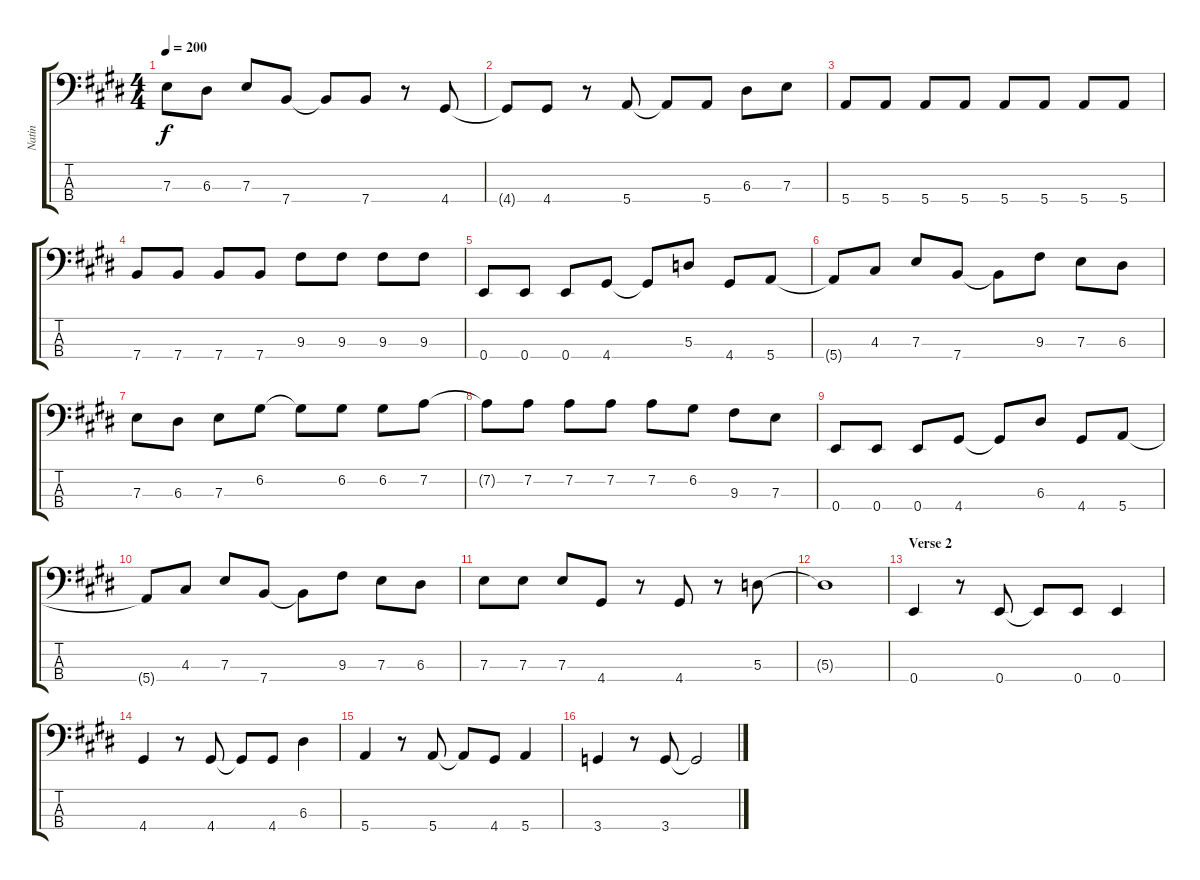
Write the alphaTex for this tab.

\track ("Natin" "Natin") {instrument electricbasspick}
\staff {score tabs}
\tuning (G2 D2 A1 E1) {hide}
\ts (4 4)
\tempo 200
\clef f4
\ks e
7.3.8{dy f} 6.3.8 7.3.8 7.4.8 7.4{t}.8 7.4.8 r.8 4.4.8 |
4.4{t}.8 4.4.8 r.8 5.4.8 5.4{t}.8 5.4.8 6.3.8 7.3.8 |
5.4.8 5.4.8 5.4.8 5.4.8 5.4.8 5.4.8 5.4.8 5.4.8 |
7.4.8 7.4.8 7.4.8 7.4.8 9.3.8 9.3.8 9.3.8 9.3.8 |
0.4.8 0.4.8 0.4.8 4.4.8 4.4{t}.8 5.3.8 4.4.8 5.4.8 |
5.4{t}.8 4.3.8 7.3.8 7.4.8 7.4{t}.8 9.3.8 7.3.8 6.3.8 |
7.3.8 6.3.8 7.3.8 6.2.8 6.2{t}.8 6.2.8 6.2.8 7.2.8 |
7.2{t}.8 7.2.8 7.2.8 7.2.8 7.2.8 6.2.8 9.3.8 7.3.8 |
0.4.8 0.4.8 0.4.8 4.4.8 4.4{t}.8 6.3.8 4.4.8 5.4.8 |
5.4{t}.8 4.3.8 7.3.8 7.4.8 7.4{t}.8 9.3.8 7.3.8 6.3.8 |
7.3.8 7.3.8 7.3.8 4.4.8 r.8 4.4.8 r.8 5.3.8 |
5.3{t}.1 |
\section ("" "Verse 2")
0.4.4 r.8 0.4.8 0.4{t}.8 0.4.8 0.4.4 |
4.4.4 r.8 4.4.8 4.4{t}.8 4.4.8 6.3.4 |
5.4.4 r.8 5.4.8 5.4{t}.8 4.4.8 5.4.4 |
3.4.4 r.8 3.4.8 3.4{t}.2
